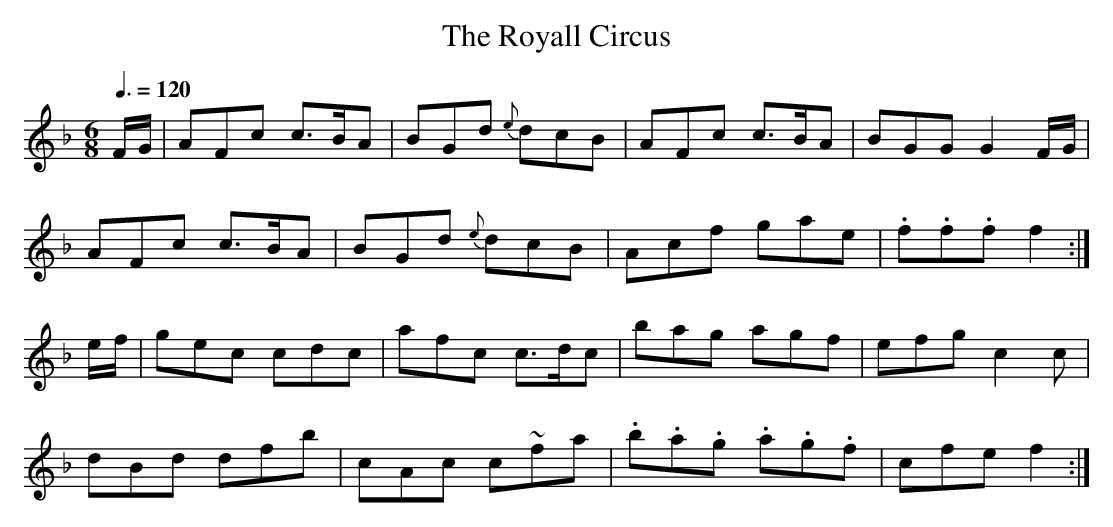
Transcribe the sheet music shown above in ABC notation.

X:1
T:The Royall Circus
M:6/8
L:1/8
Q:3/8=120
K:F
F/G/|AFc c>BA|BGd {e}dcB | AFc    c>BA | BGG   G2F/G/|
     AFc c>BA|BGd {e}dcB | Acf    gae  |.f.f.f f2   :|
e/f/|gec cdc |afc    c>dc| bag    agf  | efg   c2c   |
     dBd dfb |cAc    c~fa|.b.a.g .a.g.f| cfe   f2   :|
